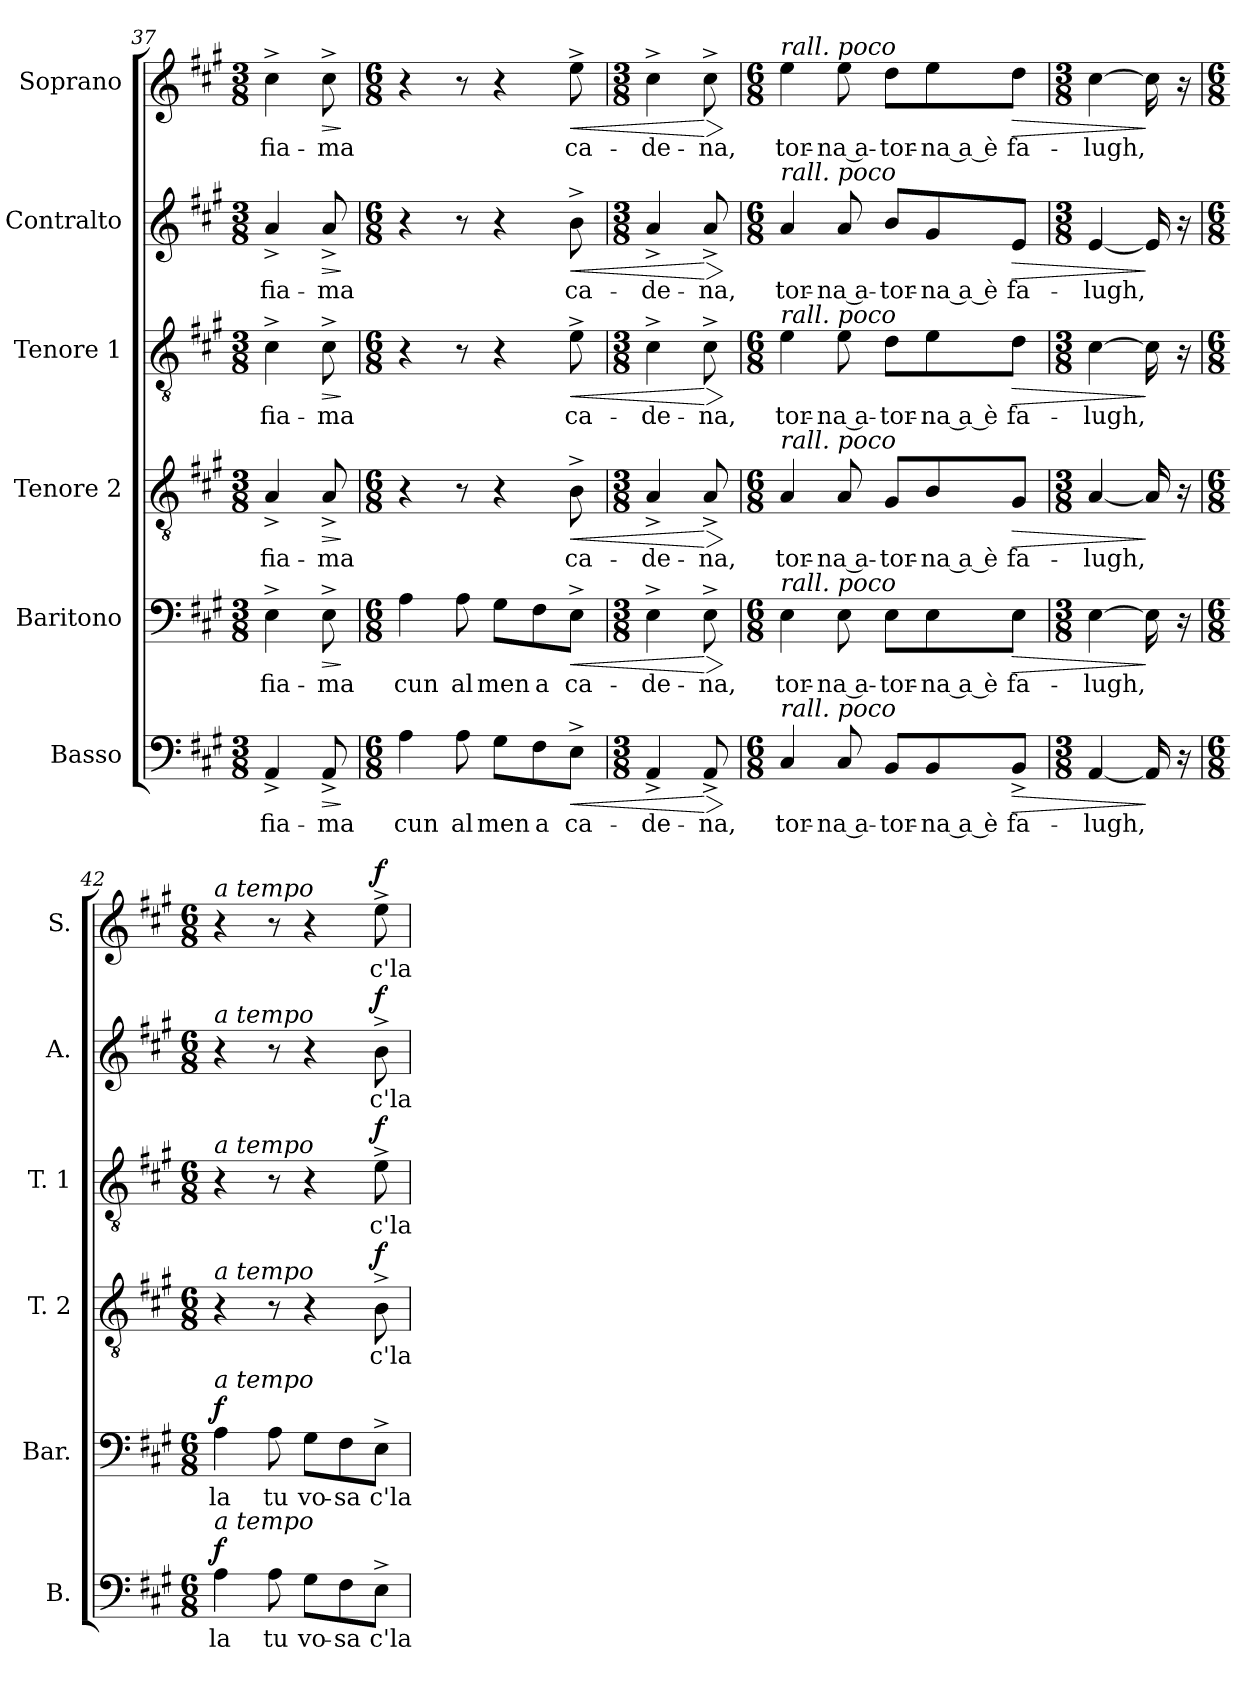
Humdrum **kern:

**kern	**text	**dynam	**kern	**text	**dynam	**kern	**text	**dynam	**kern	**text	**dynam	**kern	**text	**dynam	**kern	**text	**dynam
*part6	*part6	*part6	*part5	*part5	*part5	*part4	*part4	*part4	*part3	*part3	*part3	*part2	*part2	*part2	*part1	*part1	*part1
*staff6	*staff6	*staff6	*staff5	*staff5	*staff5	*staff4	*staff4	*staff4	*staff3	*staff3	*staff3	*staff2	*staff2	*staff2	*staff1	*staff1	*staff1
*I"Basso	*	*	*I"Baritono	*	*	*I"Tenore 2	*	*	*I"Tenore 1	*	*	*I"Contralto	*	*	*I"Soprano	*	*
*I'B.	*	*	*I'Bar.	*	*	*I'T. 2	*	*	*I'T. 1	*	*	*I'A.	*	*	*I'S.	*	*
*clefF4	*	*	*clefF4	*	*	*clefGv2	*	*	*clefGv2	*	*	*clefG2	*	*	*clefG2	*	*
*k[f#c#g#]	*	*	*k[f#c#g#]	*	*	*k[f#c#g#]	*	*	*k[f#c#g#]	*	*	*k[f#c#g#]	*	*	*k[f#c#g#]	*	*
*M3/8	*	*	*M3/8	*	*	*M3/8	*	*	*M3/8	*	*	*M3/8	*	*	*M3/8	*	*
=37	=37	=37	=37	=37	=37	=37	=37	=37	=37	=37	=37	=37	=37	=37	=37	=37	=37
!	!LO:LY:b	!	!	!LO:LY:b	!	!	!LO:LY:b	!	!	!LO:LY:b	!	!	!LO:LY:b	!	!	!LO:LY:b	!
4AA^/	fia-	.	4E^\	fia-	.	4A^/	fia-	.	4c#^\	fia-	.	4a^/	fia-	.	4cc#^\	fia-	.
!	!LO:LY:b	!LO:HP:b	!	!LO:LY:b	!LO:HP:b	!	!LO:LY:b	!LO:HP:b	!	!LO:LY:b	!LO:HP:b	!	!LO:LY:b	!LO:HP:b	!	!LO:LY:b	!LO:HP:b
8AA^/	-ma	>	8E^\	-ma	>	8A^/	-ma	>	8c#^\	-ma	>	8a^/	-ma	>	8cc#^\	-ma	>
.	.	]	.	.	]	.	.	]	.	.	]	.	.	]	.	.	]
=38	=38	=38	=38	=38	=38	=38	=38	=38	=38	=38	=38	=38	=38	=38	=38	=38	=38
*M6/8	*	*	*M6/8	*	*	*M6/8	*	*	*M6/8	*	*	*M6/8	*	*	*M6/8	*	*
!	!LO:LY:b	!	!	!LO:LY:b	!	!	!	!	!	!	!	!	!	!	!	!	!
4A\	-cun	.	4A\	-cun	.	4r	.	.	4r	.	.	4r	.	.	4r	.	.
!	!LO:LY:b	!	!	!LO:LY:b	!	!	!	!	!	!	!	!	!	!	!	!	!
8A\	al	.	8A\	al	.	8r	.	.	8r	.	.	8r	.	.	8r	.	.
!	!LO:LY:b	!	!	!LO:LY:b	!	!	!	!	!	!	!	!	!	!	!	!	!
8G#\L	men	.	8G#\L	men	.	4r	.	.	4r	.	.	4r	.	.	4r	.	.
!	!LO:LY:b	!	!	!LO:LY:b	!	!	!	!	!	!	!	!	!	!	!	!	!
8F#\	a	.	8F#\	a	.	.	.	.	.	.	.	.	.	.	.	.	.
!	!LO:LY:b	!LO:HP:b	!	!LO:LY:b	!LO:HP:b	!	!LO:LY:b	!LO:HP:b	!	!LO:LY:b	!LO:HP:b	!	!LO:LY:b	!LO:HP:b	!	!LO:LY:b	!LO:HP:b
8E^\J	ca-	<	8E^\J	ca-	<	8B^\	ca-	<	8e^\	ca-	<	8b^\	ca-	<	8ee^\	ca-	<
!!LO:PB:g=z
=39	=39	=39	=39	=39	=39	=39	=39	=39	=39	=39	=39	=39	=39	=39	=39	=39	=39
*M3/8	*	*	*M3/8	*	*	*M3/8	*	*	*M3/8	*	*	*M3/8	*	*	*M3/8	*	*
!	!LO:LY:b	!	!	!LO:LY:b	!	!	!LO:LY:b	!	!	!LO:LY:b	!	!	!LO:LY:b	!	!	!LO:LY:b	!
4AA^/	-de-	.	4E^\	-de-	.	4A^/	-de-	.	4c#^\	-de-	.	4a^/	-de-	.	4cc#^\	-de-	.
!	!LO:LY:b	!LO:HP:n=1:b	!	!LO:LY:b	!LO:HP:n=1:b	!	!LO:LY:b	!LO:HP:n=1:b	!	!LO:LY:b	!LO:HP:n=1:b	!	!LO:LY:b	!LO:HP:n=1:b	!	!LO:LY:b	!LO:HP:n=1:b
8AA^/	-na,	[ >	8E^\	-na,	[ >	8A^/	-na,	[ >	8c#^\	-na,	[ >	8a^/	-na,	[ >	8cc#^\	-na,	[ >
.	.	]	.	.	]	.	.	]	.	.	]	.	.	]	.	.	]
=40	=40	=40	=40	=40	=40	=40	=40	=40	=40	=40	=40	=40	=40	=40	=40	=40	=40
*M6/8	*	*	*M6/8	*	*	*M6/8	*	*	*M6/8	*	*	*M6/8	*	*	*M6/8	*	*
*	*	*	*	*	*	*	*	*	*	*	*	*	*	*	*MM68	*	*
!	!	!	!	!	!	!	!	!	!	!	!	!	!	!	!LO:TX:a:i:t=rall.        poco	!	!
!	!	!	!	!	!	!	!	!	!	!	!	!LO:TX:a:i:t=rall.        poco	!	!	!	!	!
!	!	!	!	!	!	!	!	!	!LO:TX:a:i:t=rall.        poco	!	!	!	!	!	!	!	!
!	!	!	!	!	!	!LO:TX:a:i:t=rall.        poco	!	!	!	!	!	!	!	!	!	!	!
!	!	!	!LO:TX:a:i:t=rall.        poco	!	!	!	!	!	!	!	!	!	!	!	!	!	!
!LO:TX:a:i:t=rall.        poco	!	!	!	!	!	!	!	!	!	!	!	!	!	!	!	!	!
!	!LO:LY:b	!	!	!LO:LY:b	!	!	!LO:LY:b	!	!	!LO:LY:b	!	!	!LO:LY:b	!	!	!LO:LY:b	!
4C#/	-tor-	.	4E\	-tor-	.	4A/	-tor-	.	4e\	-tor-	.	4a/	-tor-	.	4ee\	-tor-	.
!	!LO:LY:b	!	!	!LO:LY:b	!	!	!LO:LY:b	!	!	!LO:LY:b	!	!	!LO:LY:b	!	!	!LO:LY:b	!
8C#/	-na a-	.	8E\	-na a-	.	8A/	-na a-	.	8e\	-na a-	.	8a/	-na a-	.	8ee\	-na a-	.
*	*	*	*	*	*	*	*	*	*	*	*	*	*	*	*MM60	*	*
!	!LO:LY:b	!	!	!LO:LY:b	!	!	!LO:LY:b	!	!	!LO:LY:b	!	!	!LO:LY:b	!	!	!LO:LY:b	!
8BB/L	-tor-	.	8E\L	-tor-	.	8G#/L	-tor-	.	8d\L	-tor-	.	8b/L	-tor-	.	8dd\L	-tor-	.
*	*	*	*	*	*	*	*	*	*	*	*	*	*	*	*MM53	*	*
!	!LO:LY:b	!	!	!LO:LY:b	!	!	!LO:LY:b	!	!	!LO:LY:b	!	!	!LO:LY:b	!	!	!LO:LY:b	!
8BB/	-na a è	.	8E\	-na a è	.	8B/	-na a è	.	8e\	-na a è	.	8g#/	-na a è	.	8ee\	-na a è	.
*	*	*	*	*	*	*	*	*	*	*	*	*	*	*	*MM45	*	*
!	!LO:LY:b	!LO:HP:b	!	!LO:LY:b	!LO:HP:b	!	!LO:LY:b	!LO:HP:b	!	!LO:LY:b	!LO:HP:b	!	!LO:LY:b	!LO:HP:b	!	!LO:LY:b	!LO:HP:b
8BB^/J	fa-	>	8E\J	fa-	>	8G#/J	fa-	>	8d\J	fa-	>	8e/J	fa-	>	8dd\J	fa-	>
=41	=41	=41	=41	=41	=41	=41	=41	=41	=41	=41	=41	=41	=41	=41	=41	=41	=41
*M3/8	*	*	*M3/8	*	*	*M3/8	*	*	*M3/8	*	*	*M3/8	*	*	*M3/8	*	*
!	!LO:LY:b	!	!	!LO:LY:b	!	!	!LO:LY:b	!	!	!LO:LY:b	!	!	!LO:LY:b	!	!	!LO:LY:b	!
[4AA/	-lugh,	.	[4E\	-lugh,	.	[4A/	-lugh,	.	[4c#\	-lugh,	.	[4e/	-lugh,	.	[4cc#\	-lugh,	.
16AA/]	.	]	16E\]	.	]	16A/]	.	]	16c#\]	.	]	16e/]	.	]	16cc#\]	.	]
16r	.	.	16r	.	.	16r	.	.	16r	.	.	16r	.	.	16r	.	.
=42	=42	=42	=42	=42	=42	=42	=42	=42	=42	=42	=42	=42	=42	=42	=42	=42	=42
*M6/8	*	*	*M6/8	*	*	*M6/8	*	*	*M6/8	*	*	*M6/8	*	*	*M6/8	*	*
*	*	*	*	*	*	*	*	*	*	*	*	*	*	*	*MM90	*	*
!	!	!	!	!	!	!	!	!	!	!	!	!	!	!	!LO:TX:a:i:t=a tempo	!	!
!	!	!	!	!	!	!	!	!	!	!	!	!LO:TX:a:i:t=a tempo	!	!	!	!	!
!	!	!	!	!	!	!	!	!	!LO:TX:a:i:t=a tempo	!	!	!	!	!	!	!	!
!	!	!	!	!	!	!LO:TX:a:i:t=a tempo	!	!	!	!	!	!	!	!	!	!	!
!	!	!	!LO:TX:a:i:t=a tempo	!	!	!	!	!	!	!	!	!	!	!	!	!	!
!LO:TX:a:i:t=a tempo	!	!	!	!	!	!	!	!	!	!	!	!	!	!	!	!	!
!	!LO:LY:b	!LO:DY:a	!	!LO:LY:b	!LO:DY:a	!	!	!	!	!	!	!	!	!	!	!	!
4A\	-la	f	4A\	-la	f	4r	.	.	4r	.	.	4r	.	.	4r	.	.
!	!LO:LY:b	!	!	!LO:LY:b	!	!	!	!	!	!	!	!	!	!	!	!	!
8A\	tu	.	8A\	tu	.	8r	.	.	8r	.	.	8r	.	.	8r	.	.
!	!LO:LY:b	!	!	!LO:LY:b	!	!	!	!	!	!	!	!	!	!	!	!	!
8G#\L	vo-	.	8G#\L	vo-	.	4r	.	.	4r	.	.	4r	.	.	4r	.	.
!	!LO:LY:b	!	!	!LO:LY:b	!	!	!	!	!	!	!	!	!	!	!	!	!
8F#\	-sa	.	8F#\	-sa	.	.	.	.	.	.	.	.	.	.	.	.	.
!	!LO:LY:b	!	!	!LO:LY:b	!	!	!LO:LY:b	!LO:DY:a	!	!LO:LY:b	!LO:DY:a	!	!LO:LY:b	!LO:DY:a	!	!LO:LY:b	!LO:DY:a
8E^\J	c'la	.	8E^\J	c'la	.	8B^\	c'la	f	8e^\	c'la	f	8b^\	c'la	f	8ee^\	c'la	f
=	=	=	=	=	=	=	=	=	=	=	=	=	=	=	=	=	=
*-	*-	*-	*-	*-	*-	*-	*-	*-	*-	*-	*-	*-	*-	*-	*-	*-	*-
